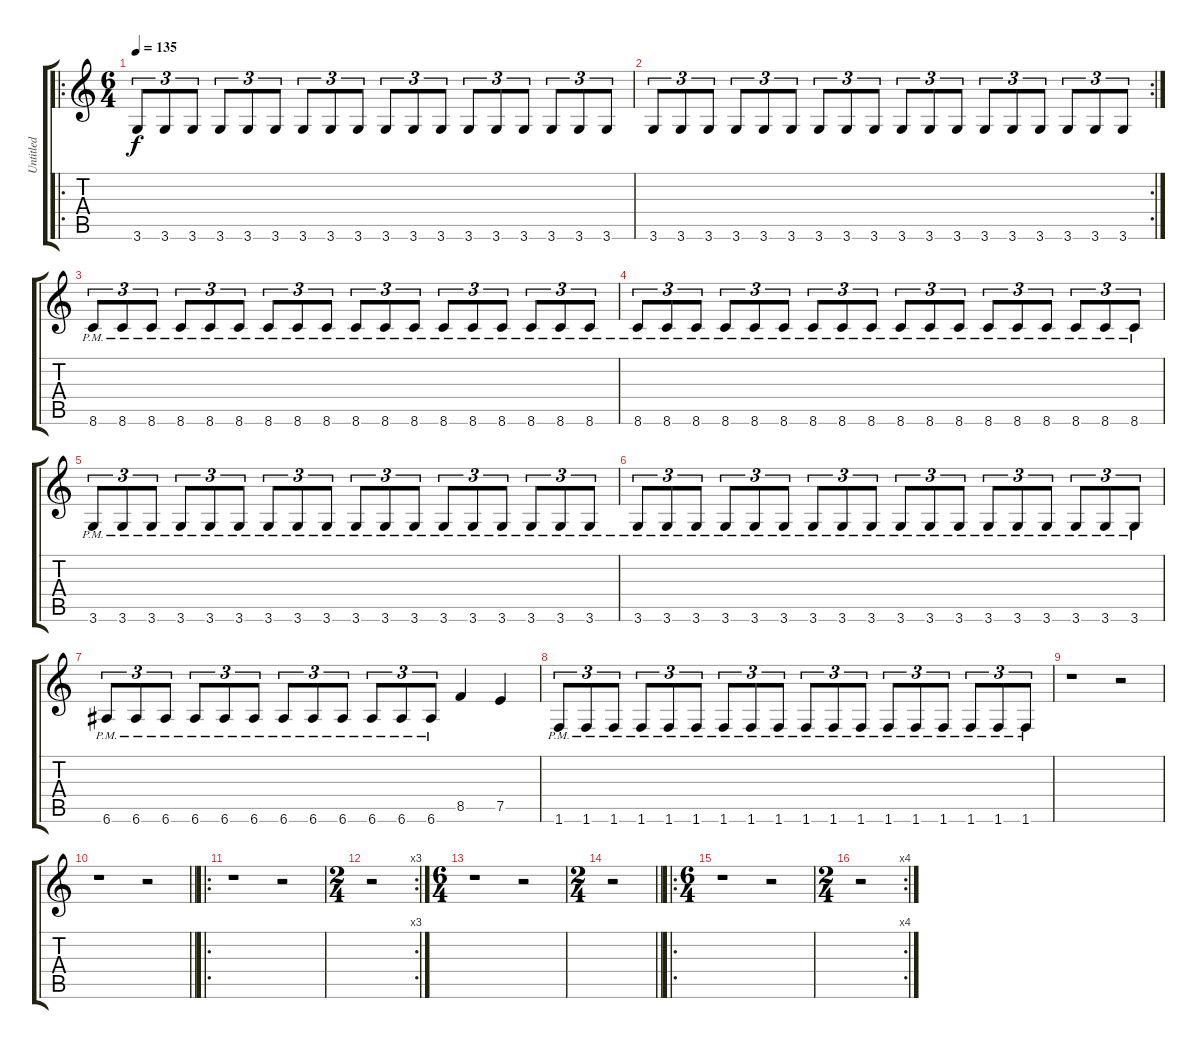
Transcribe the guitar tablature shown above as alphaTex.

\track ("Untitled" "Untitled") {instrument distortionguitar}
\staff {score tabs}
\tuning (E4 B3 G3 D3 A2 E2) {hide}
\ro
\ts (6 4)
\tempo 135
\clef g2
\ks c
3.6.8{tu (3 2) dy f} 3.6.8{tu (3 2)} 3.6.8{tu (3 2)} 3.6.8{tu (3 2)} 3.6.8{tu (3 2)} 3.6.8{tu (3 2)} 3.6.8{tu (3 2)} 3.6.8{tu (3 2)} 3.6.8{tu (3 2)} 3.6.8{tu (3 2)} 3.6.8{tu (3 2)} 3.6.8{tu (3 2)} 3.6.8{tu (3 2)} 3.6.8{tu (3 2)} 3.6.8{tu (3 2)} 3.6.8{tu (3 2)} 3.6.8{tu (3 2)} 3.6.8{tu (3 2)} |
\rc 2
3.6.8{tu (3 2)} 3.6.8{tu (3 2)} 3.6.8{tu (3 2)} 3.6.8{tu (3 2)} 3.6.8{tu (3 2)} 3.6.8{tu (3 2)} 3.6.8{tu (3 2)} 3.6.8{tu (3 2)} 3.6.8{tu (3 2)} 3.6.8{tu (3 2)} 3.6.8{tu (3 2)} 3.6.8{tu (3 2)} 3.6.8{tu (3 2)} 3.6.8{tu (3 2)} 3.6.8{tu (3 2)} 3.6.8{tu (3 2)} 3.6.8{tu (3 2)} 3.6.8{tu (3 2)} |
8.6{pm}.8{tu (3 2)} 8.6{pm}.8{tu (3 2)} 8.6{pm}.8{tu (3 2)} 8.6{pm}.8{tu (3 2)} 8.6{pm}.8{tu (3 2)} 8.6{pm}.8{tu (3 2)} 8.6{pm}.8{tu (3 2)} 8.6{pm}.8{tu (3 2)} 8.6{pm}.8{tu (3 2)} 8.6{pm}.8{tu (3 2)} 8.6{pm}.8{tu (3 2)} 8.6{pm}.8{tu (3 2)} 8.6{pm}.8{tu (3 2)} 8.6{pm}.8{tu (3 2)} 8.6{pm}.8{tu (3 2)} 8.6{pm}.8{tu (3 2)} 8.6{pm}.8{tu (3 2)} 8.6{pm}.8{tu (3 2)} |
8.6{pm}.8{tu (3 2)} 8.6{pm}.8{tu (3 2)} 8.6{pm}.8{tu (3 2)} 8.6{pm}.8{tu (3 2)} 8.6{pm}.8{tu (3 2)} 8.6{pm}.8{tu (3 2)} 8.6{pm}.8{tu (3 2)} 8.6{pm}.8{tu (3 2)} 8.6{pm}.8{tu (3 2)} 8.6{pm}.8{tu (3 2)} 8.6{pm}.8{tu (3 2)} 8.6{pm}.8{tu (3 2)} 8.6{pm}.8{tu (3 2)} 8.6{pm}.8{tu (3 2)} 8.6{pm}.8{tu (3 2)} 8.6{pm}.8{tu (3 2)} 8.6{pm}.8{tu (3 2)} 8.6{pm}.8{tu (3 2)} |
3.6{pm}.8{tu (3 2)} 3.6{pm}.8{tu (3 2)} 3.6{pm}.8{tu (3 2)} 3.6{pm}.8{tu (3 2)} 3.6{pm}.8{tu (3 2)} 3.6{pm}.8{tu (3 2)} 3.6{pm}.8{tu (3 2)} 3.6{pm}.8{tu (3 2)} 3.6{pm}.8{tu (3 2)} 3.6{pm}.8{tu (3 2)} 3.6{pm}.8{tu (3 2)} 3.6{pm}.8{tu (3 2)} 3.6{pm}.8{tu (3 2)} 3.6{pm}.8{tu (3 2)} 3.6{pm}.8{tu (3 2)} 3.6{pm}.8{tu (3 2)} 3.6{pm}.8{tu (3 2)} 3.6{pm}.8{tu (3 2)} |
3.6{pm}.8{tu (3 2)} 3.6{pm}.8{tu (3 2)} 3.6{pm}.8{tu (3 2)} 3.6{pm}.8{tu (3 2)} 3.6{pm}.8{tu (3 2)} 3.6{pm}.8{tu (3 2)} 3.6{pm}.8{tu (3 2)} 3.6{pm}.8{tu (3 2)} 3.6{pm}.8{tu (3 2)} 3.6{pm}.8{tu (3 2)} 3.6{pm}.8{tu (3 2)} 3.6{pm}.8{tu (3 2)} 3.6{pm}.8{tu (3 2)} 3.6{pm}.8{tu (3 2)} 3.6{pm}.8{tu (3 2)} 3.6{pm}.8{tu (3 2)} 3.6{pm}.8{tu (3 2)} 3.6{pm}.8{tu (3 2)} |
6.6{pm}.8{tu (3 2)} 6.6{pm}.8{tu (3 2)} 6.6{pm}.8{tu (3 2)} 6.6{pm}.8{tu (3 2)} 6.6{pm}.8{tu (3 2)} 6.6{pm}.8{tu (3 2)} 6.6{pm}.8{tu (3 2)} 6.6{pm}.8{tu (3 2)} 6.6{pm}.8{tu (3 2)} 6.6{pm}.8{tu (3 2)} 6.6{pm}.8{tu (3 2)} 6.6{pm}.8{tu (3 2)} 8.5.4 7.5.4 |
1.6{pm}.8{tu (3 2)} 1.6{pm}.8{tu (3 2)} 1.6{pm}.8{tu (3 2)} 1.6{pm}.8{tu (3 2)} 1.6{pm}.8{tu (3 2)} 1.6{pm}.8{tu (3 2)} 1.6{pm}.8{tu (3 2)} 1.6{pm}.8{tu (3 2)} 1.6{pm}.8{tu (3 2)} 1.6{pm}.8{tu (3 2)} 1.6{pm}.8{tu (3 2)} 1.6{pm}.8{tu (3 2)} 1.6{pm}.8{tu (3 2)} 1.6{pm}.8{tu (3 2)} 1.6{pm}.8{tu (3 2)} 1.6{pm}.8{tu (3 2)} 1.6{pm}.8{tu (3 2)} 1.6{pm}.8{tu (3 2)} |
r.1 r.2 |
\barLineRight lightlight
r.1 r.2 |
\ro
r.1 r.2 |
\rc 3
\ts (2 4)
r.2 |
\ts (6 4)
r.1 r.2 |
\ts (2 4)
\barLineRight lightlight
r.2 |
\ro
\ts (6 4)
r.1 r.2 |
\rc 4
\ts (2 4)
r.2
